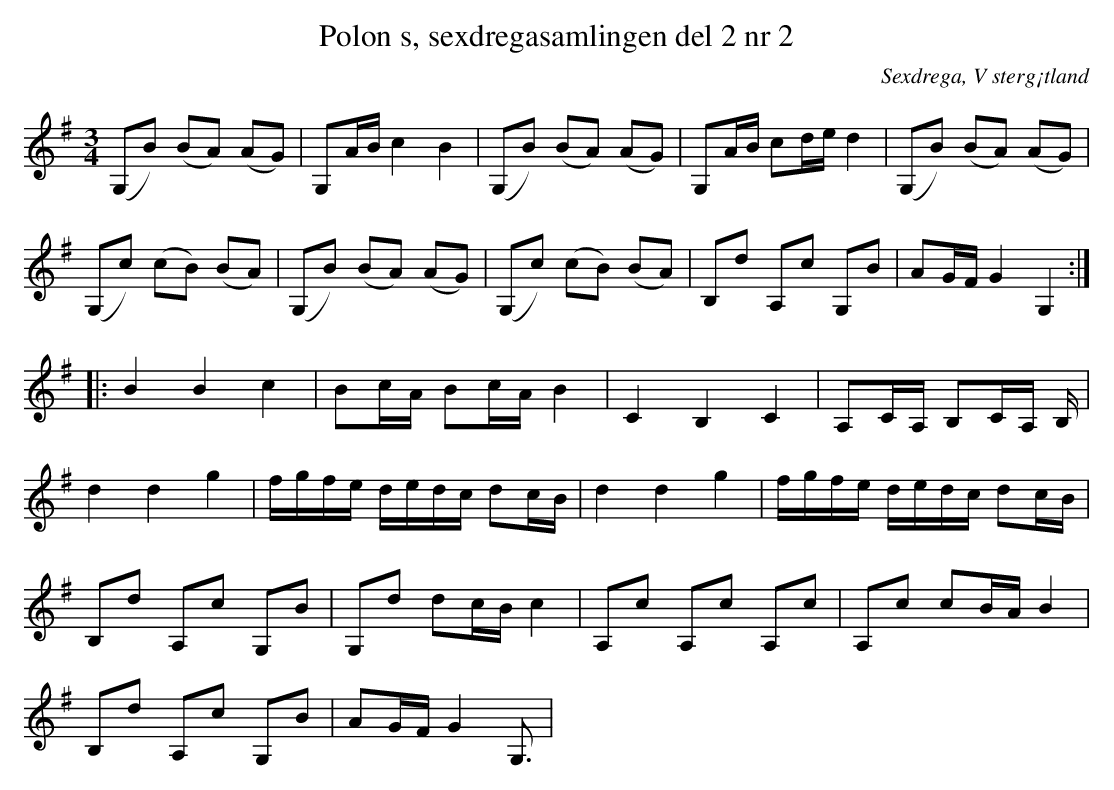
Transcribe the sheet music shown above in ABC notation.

X:1
T: Polon s, sexdregasamlingen del 2 nr 2
O: Sexdrega, V sterg¡tland
M: 3/4
L: 1/16
K: G
(G,2B2) (B2A2) (A2G2) | G,2AB c4 B4 | (G,2B2) (B2A2) (A2G2) | G,2AB c2de d4 | (G,2B2) (B2A2) (A2G2) |
(G,2c2) (c2B2) (B2A2) | (G,2B2) (B2A2) (A2G2) | (G,2c2) (c2B2) (B2A2) | B,2d2 A,2c2 G,2B2 | A2GF G4 G,4 ::
B4 B4 c4 | B2cA B2cA B4 | C4 B,4 C4 | A,2CA, B,2CA, B, |
d4 d4 g4 | fgfe dedc d2cB | d4 d4 g4 | fgfe dedc d2cB |
B,2d2 A,2c2 G,2B2 | G,2d2 d2cB c4 | A,2c2 A,2c2 A,2c2 | A,2c2 c2BA B4 |
B,2d2 A,2c2 G,2B2 | A2GF G4 G,3 |
